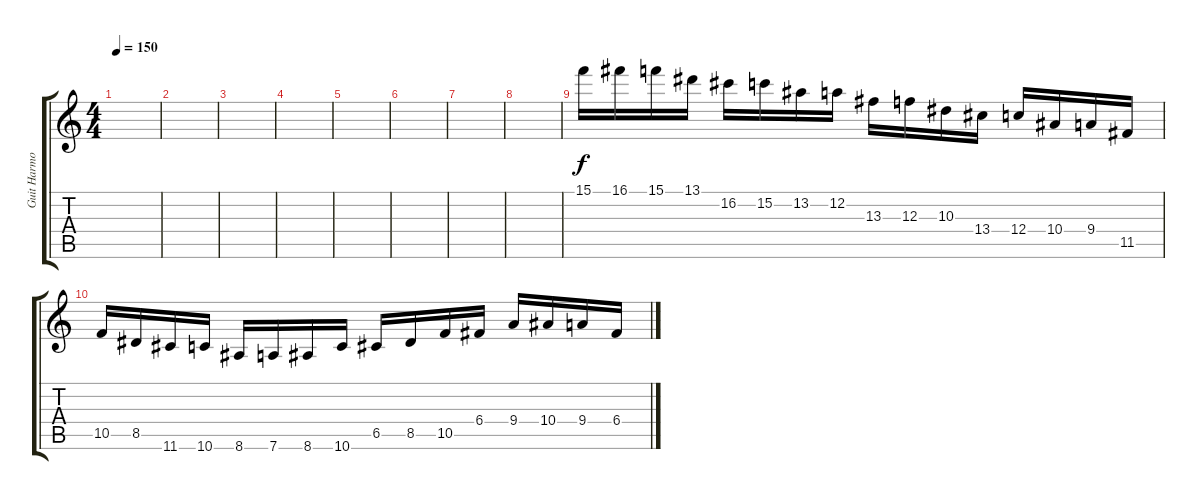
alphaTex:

\track ("Guit Harmo" "Guit Harmo") {instrument distortionguitar}
\staff {score tabs}
\tuning (D4 A3 F3 C3 G2 D2) {hide}
\ts (4 4)
\tempo 150
\clef g2
\ks c
|
|
|
|
|
|
|
|
15.1.16 16.1.16 15.1.16 13.1.16 16.2.16 15.2.16 13.2.16 12.2.16 13.3.16 12.3.16 10.3.16 13.4.16 12.4.16 10.4.16 9.4.16 11.5.16 |
10.5.16 8.5.16 11.6.16 10.6.16 8.6.16 7.6.16 8.6.16 10.6.16 6.5.16 8.5.16 10.5.16 6.4.16 9.4.16 10.4.16 9.4.16 6.4.16
